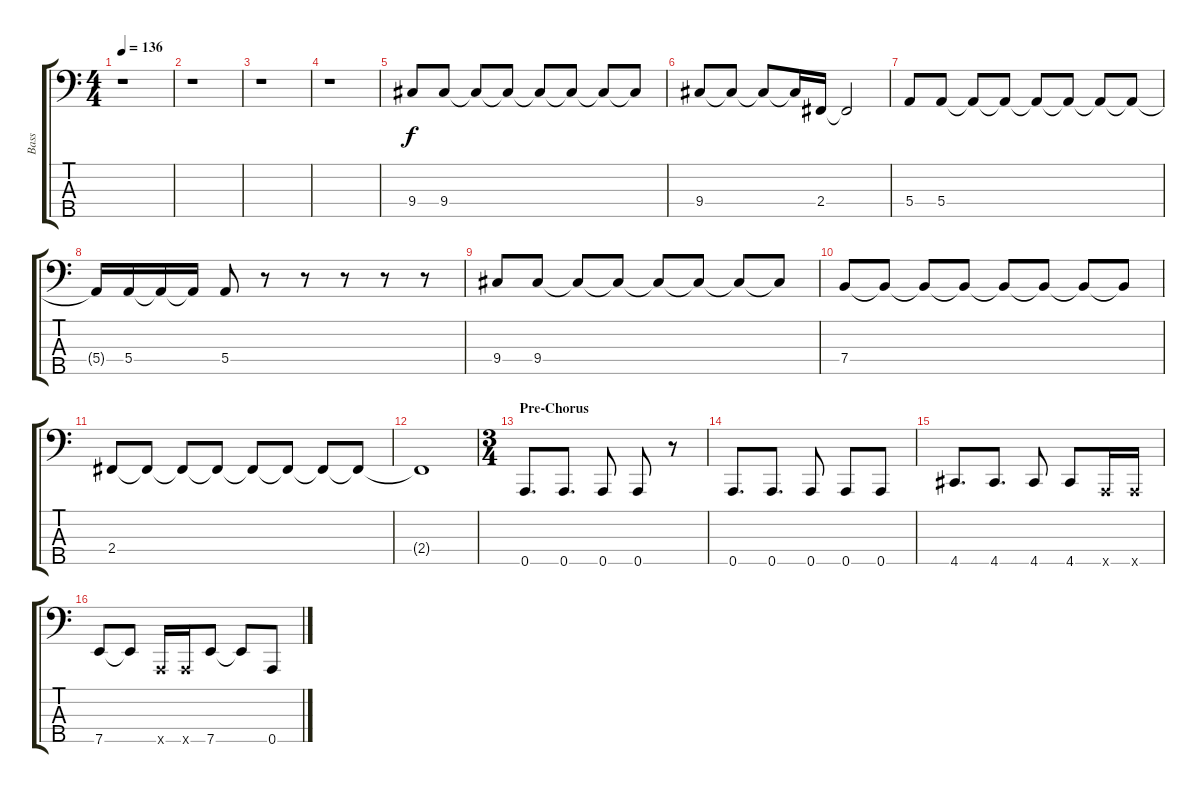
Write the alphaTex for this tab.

\track ("Bass" "Bass") {instrument slapbass1}
\staff {score tabs}
\tuning (G2 D2 A1 E1 A0) {hide}
\ts (4 4)
\tempo 136
\clef f4
\ks c
r.1{dy mf} |
r.1 |
r.1 |
r.1 |
9.4.8{dy f} 9.4.8 9.4{t}.8 9.4{t}.8 9.4{t}.8 9.4{t}.8 9.4{t}.8 9.4{t}.8 |
9.4.8 9.4{t}.8 9.4{t}.8 9.4{t}.16 2.4.16 2.4{t}.2 |
5.4.8 5.4.8 5.4{t}.8 5.4{t}.8 5.4{t}.8 5.4{t}.8 5.4{t}.8 5.4{t}.8 |
5.4{t}.16 5.4.16 5.4{t}.16 5.4{t}.16 5.4.8 r.8 r.8 r.8 r.8 r.8 |
9.4.8 9.4.8 9.4{t}.8 9.4{t}.8 9.4{t}.8 9.4{t}.8 9.4{t}.8 9.4{t}.8 |
7.4.8 7.4{t}.8 7.4{t}.8 7.4{t}.8 7.4{t}.8 7.4{t}.8 7.4{t}.8 7.4{t}.8 |
2.4.8 2.4{t}.8 2.4{t}.8 2.4{t}.8 2.4{t}.8 2.4{t}.8 2.4{t}.8 2.4{t}.8 |
2.4{t}.1 |
\ts (3 4)
\section ("" "Pre-Chorus")
0.5.8{d} 0.5.8{d} 0.5.8 0.5.8 r.8 |
0.5.8{d} 0.5.8{d} 0.5.8 0.5.8 0.5.8 |
4.5.8{d} 4.5.8{d} 4.5.8 4.5.8 0.5{x}.16 0.5{x}.16 |
7.5.8 7.5{t}.8 0.5{x}.16 0.5{x}.16 7.5.8 7.5{t}.8 0.5.8
